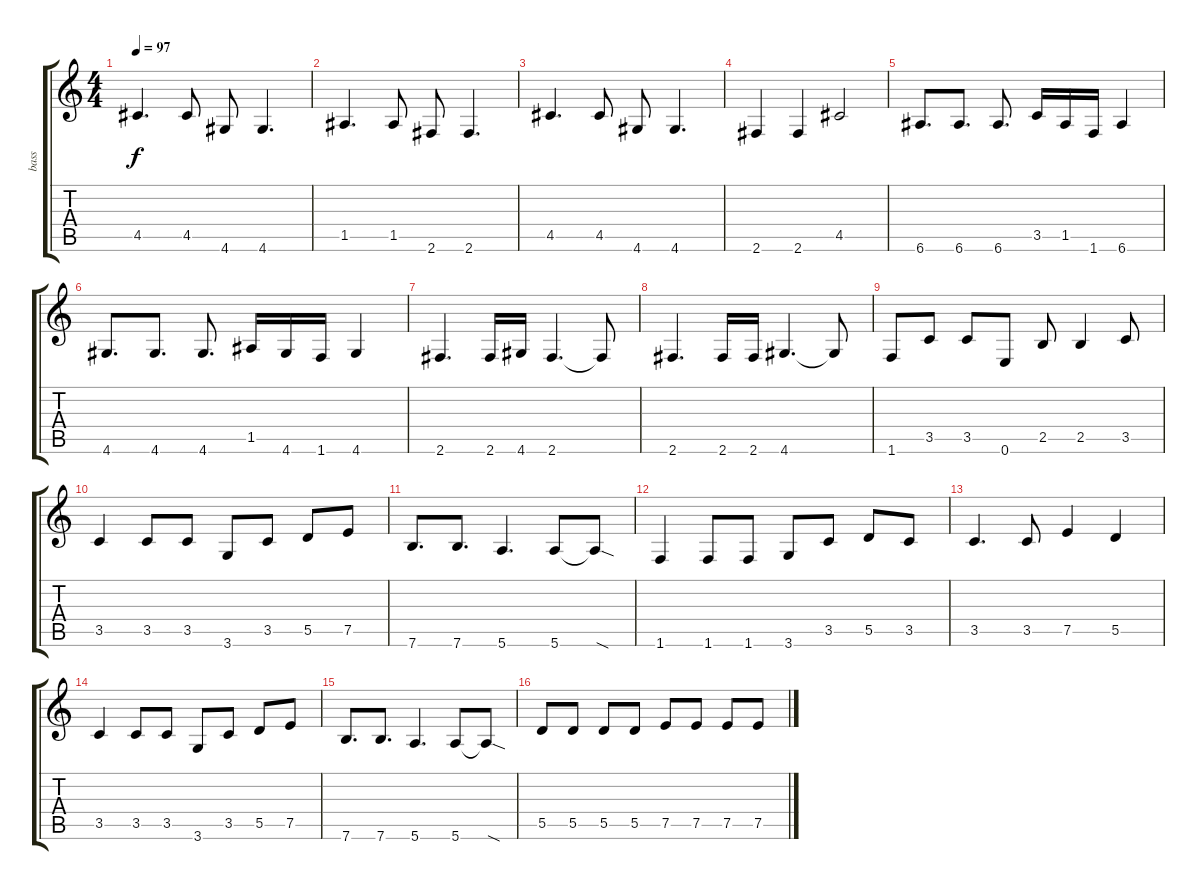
\track ("bass" "bass") {instrument electricbassfinger}
\staff {score tabs}
\tuning (E4 B3 G3 D3 A2 E2) {hide}
\ts (4 4)
\tempo 97
\clef g2
\ks c
4.5.4{d dy f} 4.5.8 4.6.8 4.6.4{d} |
1.5.4{d} 1.5.8 2.6.8 2.6.4{d} |
4.5.4{d} 4.5.8 4.6.8 4.6.4{d} |
2.6.4 2.6.4 4.5.2 |
6.6.8{d} 6.6.8{d} 6.6.8{d} 3.5.16 1.5.16 1.6.16 6.6.4 |
4.6.8{d} 4.6.8{d} 4.6.8{d} 1.5.16 4.6.16 1.6.16 4.6.4 |
2.6.4{d} 2.6.16 4.6.16 2.6.4{d} 2.6{t}.8 |
2.6.4{d} 2.6.16 2.6.16 4.6.4{d} 4.6{t}.8 |
1.6.8 3.5.8 3.5.8 0.6.8 2.5.8 2.5.4 3.5.8 |
3.5.4 3.5.8 3.5.8 3.6.8 3.5.8 5.5.8 7.5.8 |
7.6.8{d} 7.6.8{d} 5.6.4{d} 5.6.8 5.6{sod t}.8 |
1.6.4 1.6.8 1.6.8 3.6.8 3.5.8 5.5.8 3.5.8 |
3.5.4{d} 3.5.8 7.5.4 5.5.4 |
3.5.4 3.5.8 3.5.8 3.6.8 3.5.8 5.5.8 7.5.8 |
7.6.8{d} 7.6.8{d} 5.6.4{d} 5.6.8 5.6{sod t}.8 |
5.5.8 5.5.8 5.5.8 5.5.8 7.5.8 7.5.8 7.5.8 7.5.8
